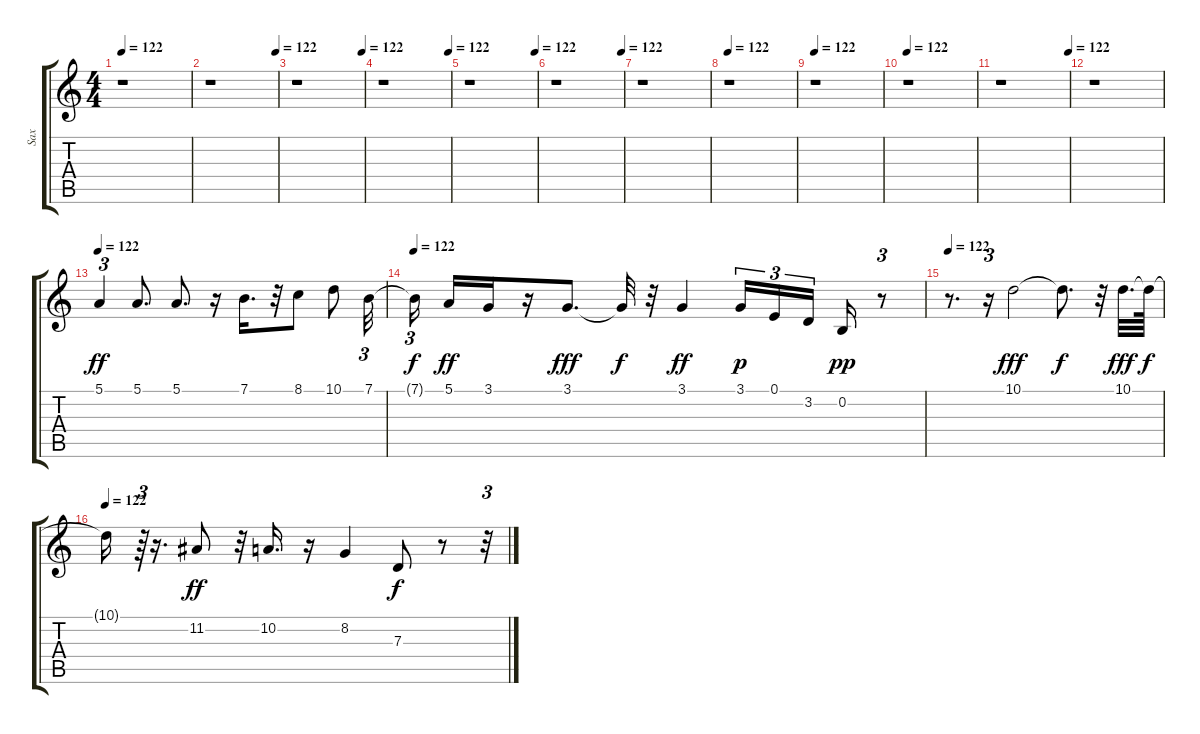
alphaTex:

\track ("Sax" "Sax") {instrument tenorsax}
\staff {score tabs}
\tuning (E4 B3 G3 D3 A2 E2) {hide}
\ts (4 4)
\tempo 122
\clef g2
\ks c
r.1{dy ff} |
\tempo (122 0.9791666666666666)
r.1 |
\tempo (122 0.9791666666666666)
r.1 |
\tempo (122 0.9791666666666666)
r.1 |
\tempo (122 0.9791666666666666)
r.1 |
\tempo (122 0.9791666666666666)
r.1 |
r.1 |
\tempo 122
r.1 |
\tempo 122
r.1 |
\tempo 122
r.1 |
\tempo (122 1)
r.1 |
r.1 |
\tempo 122
5.1.4{tu (3 2)} 5.1.8{d} 5.1.8{d} r.16 7.1.16{d} r.32 8.1.8 10.1.8 7.1.32{tu (3 2)} |
\tempo 122
7.1{t}.16{tu (3 2) dy f} 5.1.16{dy ff} 3.1.16 r.16 3.1.8{d dy fff} 3.1{t}.32{dy f} r.32 3.1.4{dy ff} 3.1.16{tu (3 2) dy p} 0.1.16{tu (3 2)} 3.2.16{tu (3 2)} 0.2.16{dy pp} r.8{tu (3 2)} |
\tempo 122
r.8{d} r.16{tu (3 2)} 10.1.2{dy fff} 10.1{t}.8{d dy f} r.32 10.1.32{d dy fff} 10.1{t}.64{dy f} |
\tempo 122
10.1{t}.16 r.64{tu (3 2)} r.16{d} 11.2.8{dy ff} r.32 10.2.16{d} r.16 8.2.4 7.3.8{dy f} r.8 r.32{tu (3 2)}
